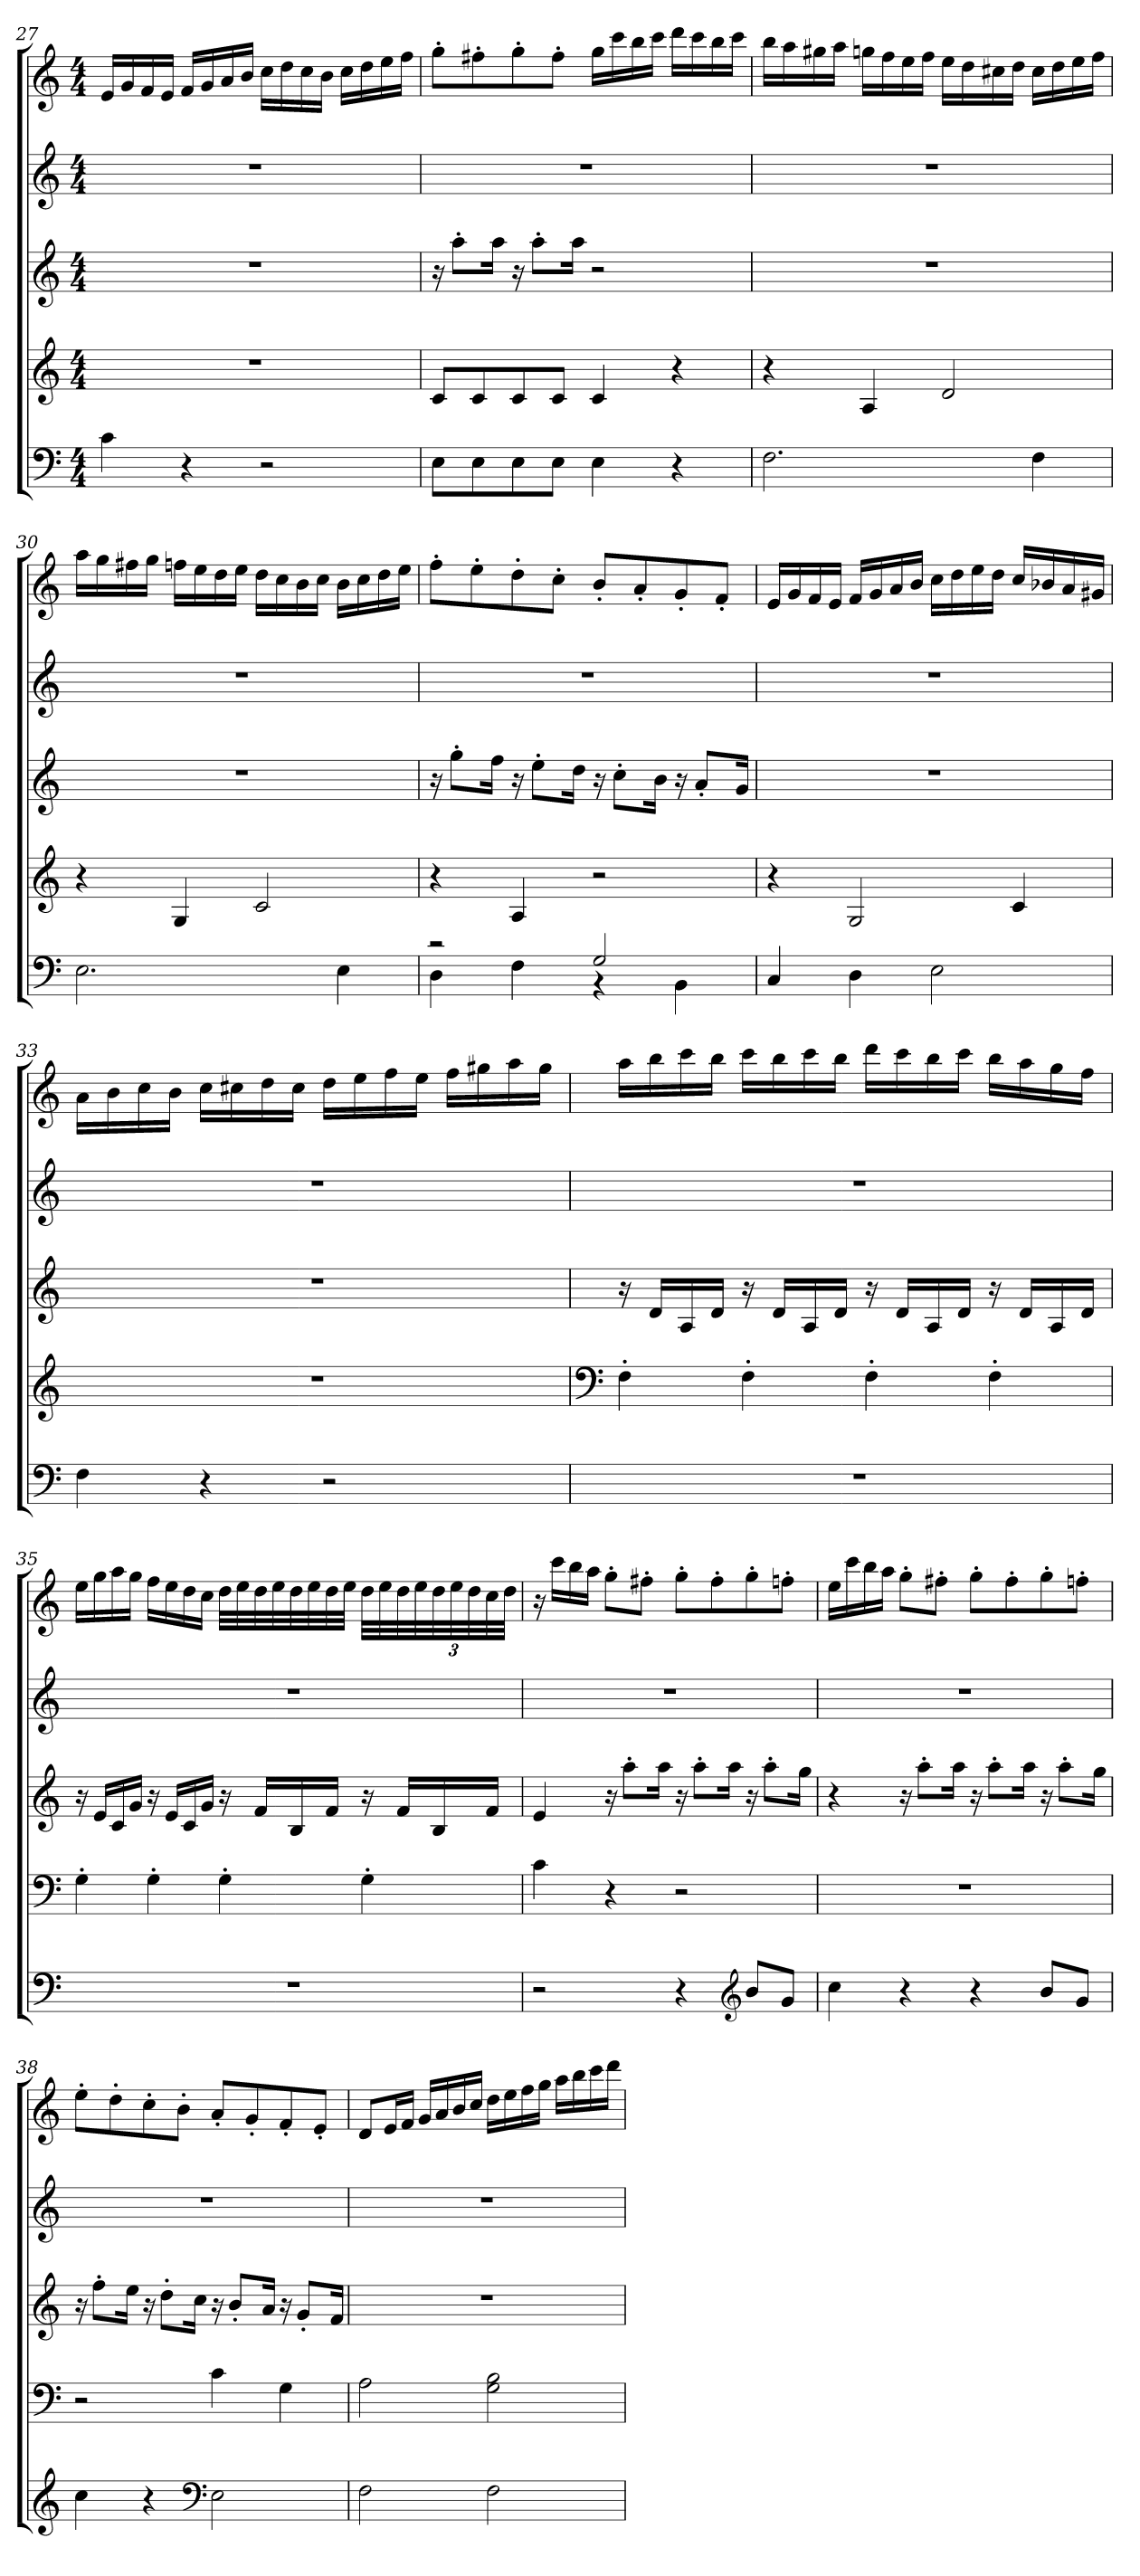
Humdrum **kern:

**kern	**kern	**kern	**kern	**kern
*part5	*part4	*part3	*part2	*part1
*staff5	*staff4	*staff3	*staff2	*staff1
!!LO:LB:g=z
*clefF4	*clefG2	*clefG2	*clefG2	*clefG2
*k[]	*k[]	*k[]	*k[]	*k[]
*M4/4	*M4/4	*M4/4	*M4/4	*M4/4
*MM129	*MM129	*MM129	*MM129	*MM129
=27	=27	=27	=27	=27
4c\	1r	1r	1r	16e/LL
.	.	.	.	16g/
.	.	.	.	16f/
.	.	.	.	16e/JJ
4r	.	.	.	16f/LL
.	.	.	.	16g/
.	.	.	.	16a/
.	.	.	.	16b/JJ
2r	.	.	.	16cc\LL
.	.	.	.	16dd\
.	.	.	.	16cc\
.	.	.	.	16b\JJ
.	.	.	.	16cc\LL
.	.	.	.	16dd\
.	.	.	.	16ee\
.	.	.	.	16ff\JJ
=28	=28	=28	=28	=28
*	*	*	*	*MM129
8E\L	8c/L	16r	1r	8gg'\L
.	.	8aa'\L	.	.
8E\	8c/	.	.	8ff#X'\
.	.	16aa\Jk	.	.
8E\	8c/	16r	.	8gg'\
.	.	8aa'\L	.	.
8E\J	8c/J	.	.	8ff#'\J
.	.	16aa\Jk	.	.
4E\	4c/	2r	.	16gg\LL
.	.	.	.	16ccc\
.	.	.	.	16bb\
.	.	.	.	16ccc\JJ
4r	4r	.	.	16ddd\LL
.	.	.	.	16ccc\
.	.	.	.	16bb\
.	.	.	.	16ccc\JJ
!!LO:PB:g=z
=29	=29	=29	=29	=29
*	*	*	*	*MM129
2.F\	4r	1r	1r	16bb\LL
.	.	.	.	16aa\
.	.	.	.	16gg#X\
.	.	.	.	16aa\JJ
.	4A/	.	.	16ggn\LL
.	.	.	.	16ff\
.	.	.	.	16ee\
.	.	.	.	16ff\JJ
.	2d/	.	.	16ee\LL
.	.	.	.	16dd\
.	.	.	.	16cc#X\
.	.	.	.	16dd\JJ
4F\	.	.	.	16cc#\LL
.	.	.	.	16dd\
.	.	.	.	16ee\
.	.	.	.	16ff\JJ
=30	=30	=30	=30	=30
*	*	*	*	*MM129
2.E\	4r	1r	1r	16aa\LL
.	.	.	.	16gg\
.	.	.	.	16ff#X\
.	.	.	.	16gg\JJ
.	4G/	.	.	16ffn\LL
.	.	.	.	16ee\
.	.	.	.	16dd\
.	.	.	.	16ee\JJ
.	2c/	.	.	16dd\LL
.	.	.	.	16cc\
.	.	.	.	16b\
.	.	.	.	16cc\JJ
4E\	.	.	.	16b\LL
.	.	.	.	16cc\
.	.	.	.	16dd\
.	.	.	.	16ee\JJ
!!LO:LB:g=z
=31	=31	=31	=31	=31
*	*	*	*	*MM129
*^	*	*	*	*
2r	4D\	4r	16r	1r	8ff'\L
.	.	.	8gg'\L	.	.
.	.	.	.	.	8ee'\
.	.	.	16ff\Jk	.	.
.	4F\	4A/	16r	.	8dd'\
.	.	.	8ee'\L	.	.
.	.	.	.	.	8cc'\J
.	.	.	16dd\Jk	.	.
2G/	4r	2r	16r	.	8b'/L
.	.	.	8cc'\L	.	.
.	.	.	.	.	8a'/
.	.	.	16b\Jk	.	.
.	4BB\	.	16r	.	8g'/
.	.	.	8a'/L	.	.
.	.	.	.	.	8f'/J
.	.	.	16g/Jk	.	.
*v	*v	*	*	*	*
=32	=32	=32	=32	=32
*	*	*	*	*MM129
4C/	4r	1r	1r	16e/LL
.	.	.	.	16g/
.	.	.	.	16f/
.	.	.	.	16e/JJ
4D\	2G/	.	.	16f/LL
.	.	.	.	16g/
.	.	.	.	16a/
.	.	.	.	16b/JJ
2E\	.	.	.	16cc\LL
.	.	.	.	16dd\
.	.	.	.	16ee\
.	.	.	.	16dd\JJ
.	4c/	.	.	16cc/LL
.	.	.	.	16b-X/
.	.	.	.	16a/
.	.	.	.	16g#X/JJ
!!LO:PB:g=z
=33	=33	=33	=33	=33
*	*	*	*	*MM130
4F\	1r	1r	1r	16a\LL
.	.	.	.	16b\
.	.	.	.	16cc\
.	.	.	.	16b\JJ
4r	.	.	.	16cc\LL
.	.	.	.	16cc#X\
.	.	.	.	16dd\
.	.	.	.	16cc#\JJ
2r	.	.	.	16dd\LL
.	.	.	.	16ee\
.	.	.	.	16ff\
.	.	.	.	16ee\JJ
.	.	.	.	16ff\LL
.	.	.	.	16gg#X\
.	.	.	.	16aa\
.	.	.	.	16gg#\JJ
=34	=34	=34	=34	=34
*	*clefF4	*	*	*
*	*	*	*	*MM130
1r	4F'\	16r	1r	16aa\LL
.	.	16d/LL	.	16bb\
.	.	16A/	.	16ccc\
.	.	16d/JJ	.	16bb\JJ
.	4F'\	16r	.	16ccc\LL
.	.	16d/LL	.	16bb\
.	.	16A/	.	16ccc\
.	.	16d/JJ	.	16bb\JJ
.	4F'\	16r	.	16ddd\LL
.	.	16d/LL	.	16ccc\
.	.	16A/	.	16bb\
.	.	16d/JJ	.	16ccc\JJ
.	4F'\	16r	.	16bb\LL
.	.	16d/LL	.	16aa\
.	.	16A/	.	16gg\
.	.	16d/JJ	.	16ff\JJ
!!LO:LB:g=z
=35	=35	=35	=35	=35
1r	4G'\	16r	1r	16ee\LL
.	.	16e/LL	.	16gg\
.	.	16c/	.	16aa\
.	.	16g/JJ	.	16gg\JJ
.	4G'\	16r	.	16ff\LL
.	.	16e/LL	.	16ee\
.	.	16c/	.	16dd\
.	.	16g/JJ	.	16cc\JJ
.	4G'\	16r	.	32dd\LLL
.	.	.	.	32ee\
.	.	16f/LL	.	32dd\
.	.	.	.	32ee\
.	.	16B/	.	32dd\
.	.	.	.	32ee\
.	.	16f/JJ	.	32dd\
.	.	.	.	32ee\JJJ
.	4G'\	16r	.	32dd\LLL
.	.	.	.	32ee\
.	.	16f/LL	.	32dd\
.	.	.	.	32ee\
*	*	*	*	*Xbrackettup
.	.	16B/	.	48dd\
.	.	.	.	48ee\
.	.	.	.	48dd\
.	.	16f/JJ	.	32cc\
*	*	*	*	*MM125
.	.	.	.	32dd\JJJ
=36	=36	=36	=36	=36
*	*	*	*	*MM127
2r	4c\	4e/	1r	16r
.	.	.	.	16ccc\LL
.	.	.	.	16bb\
.	.	.	.	16aa\JJ
.	4r	16r	.	8gg'\L
.	.	8aa'\L	.	.
.	.	.	.	8ff#X'\J
.	.	16aa\Jk	.	.
4r	2r	16r	.	8gg'\L
.	.	8aa'\L	.	.
.	.	.	.	8ff#'\
.	.	16aa\Jk	.	.
*clefG2	*	*	*	*
8b/L	.	16r	.	8gg'\
.	.	8aa'\L	.	.
8g/J	.	.	.	8ffn'\J
.	.	16gg\Jk	.	.
!!LO:PB:g=z
=37	=37	=37	=37	=37
4cc\	1r	4r	1r	16ee\LL
.	.	.	.	16ccc\
.	.	.	.	16bb\
.	.	.	.	16aa\JJ
4r	.	16r	.	8gg'\L
.	.	8aa'\L	.	.
.	.	.	.	8ff#X'\J
.	.	16aa\Jk	.	.
4r	.	16r	.	8gg'\L
.	.	8aa'\L	.	.
.	.	.	.	8ff#'\
.	.	16aa\Jk	.	.
8b/L	.	16r	.	8gg'\
.	.	8aa'\L	.	.
8g/J	.	.	.	8ffn'\J
.	.	16gg\Jk	.	.
=38	=38	=38	=38	=38
4cc\	2r	16r	1r	8ee'\L
.	.	8ff'\L	.	.
.	.	.	.	8dd'\
.	.	16ee\Jk	.	.
4r	.	16r	.	8cc'\
.	.	8dd'\L	.	.
.	.	.	.	8b'\J
.	.	16cc\Jk	.	.
*clefF4	*	*	*	*
2E\	4c\	16r	.	8a'/L
.	.	8b'/L	.	.
.	.	.	.	8g'/
.	.	16a/Jk	.	.
.	4G\	16r	.	8f'/
.	.	8g'/L	.	.
.	.	.	.	8e'/J
.	.	16f/Jk	.	.
=39	=39	=39	=39	=39
2F\	2A\	1r	1r	8d/L
.	.	.	.	16e/L
.	.	.	.	16f/JJ
.	.	.	.	16g/LL
.	.	.	.	16a/
.	.	.	.	16b/
.	.	.	.	16cc/JJ
2F\	2G\ 2B\	.	.	16dd\LL
.	.	.	.	16ee\
.	.	.	.	16ff\
.	.	.	.	16gg\JJ
.	.	.	.	16aa\LL
.	.	.	.	16bb\
.	.	.	.	16ccc\
.	.	.	.	16ddd\JJ
=	=	=	=	=
*-	*-	*-	*-	*-
